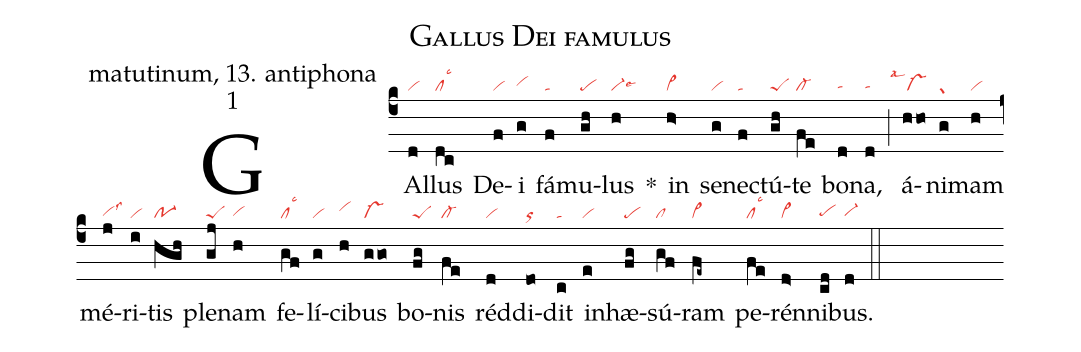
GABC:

name: Gallus Dei famulus;
office-part: matutinum, 13. antiphona;
mode: 1;
nabc-lines: 1;
%%
(c4)
GAl(d|vi)lus(dc|cllsc3) De(f|vi)i(g|vihh) fá(f|ta)mu(gh|pe)lus(h|vi-lse6) *()
in(h>|vi>) se(g|vi)nec(f|ta)tú(gh|peS)te(fe|cl-) bo(d|tahg)na,(d|tahg) (;)
á(hho|````vs-lsal1)ni(g|gr)mam(h|vi) mé(j|vihglss3)ri(i|vi)tis(hgh|po-1) ple(gj|peS)nam(h|vihg) fe(gf|cllsc3)lí(g|vi)ci(h|vihi)bus(ggo|vs-) bo(fg|peS)nis(fe|cl-) réd(d|vi)di(do|or)dit(c|ta) in(e|vi)hæ(fg|pe)sú(gf|cl)ram(fe~|vi>) pe(fe|cllsc3)rén(d>|vi>)ni(cd|pehg)bus.(d|vi-hg) (::)
